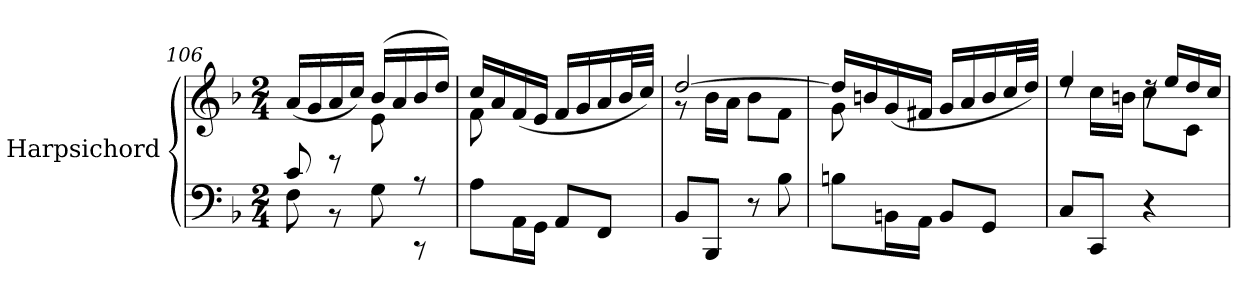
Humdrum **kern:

**kern	**kern
*part1	*part1
*staff2	*staff1
*I"Harpsichord	*
*I'Hch.	*
*clefF4	*clefG2
*k[b-]	*k[b-]
*M2/4	*M2/4
=106	=106
*^	*^
8c/	8F\	(>16a/LL	4ryy
.	.	16g/	.
8r	8r	16a/	.
.	.	16cc/JJ)	.
8ryy	8G\	(>16b-/LL	8e\
.	.	16a/	.
8rCC	8rA	16b-/	8ryy
.	.	16dd/JJ)	.
*v	*v	*	*
=107	=107	=107
8A\L	16cc/LL	8f\
.	16a/	.
16AA\L	(<16f/	8ryy
16GG\JJ	16e/JJ	.
8AA/L	16f/LL	4ryy
.	16g/	.
8FF/J	16a/	.
.	32b-/L	.
.	32cc/JJJ)	.
!!LO:LB:g=z	!!
=108	=108	=108
8BB-/L	[2dd/	8r
8BBB-/J	.	16b-\LL
.	.	16a\JJ
8r	.	8b-\L
8B-\	.	8f\J
=109	=109	=109
8Bn\L	16dd/LL]	8g\
.	16bn/	.
16BBn\L	(<16g/	8ryy
16AA\JJ	16f#X/JJ	.
8BB/L	16g/LL	4ryy
.	16a/	.
8GG/J	16b/	.
.	32cc/L	.
.	32dd/JJJ)	.
=110	=110	=110
8C/L	4ee/	8rdd
8CC/J	.	16cc\LL
.	.	16bn\JJ
4r	16rdd	8cc\L
.	16ee/LL	.
.	16dd/	8c\J
.	16cc/JJ	.
*	*v	*v
=	=
*-	*-
